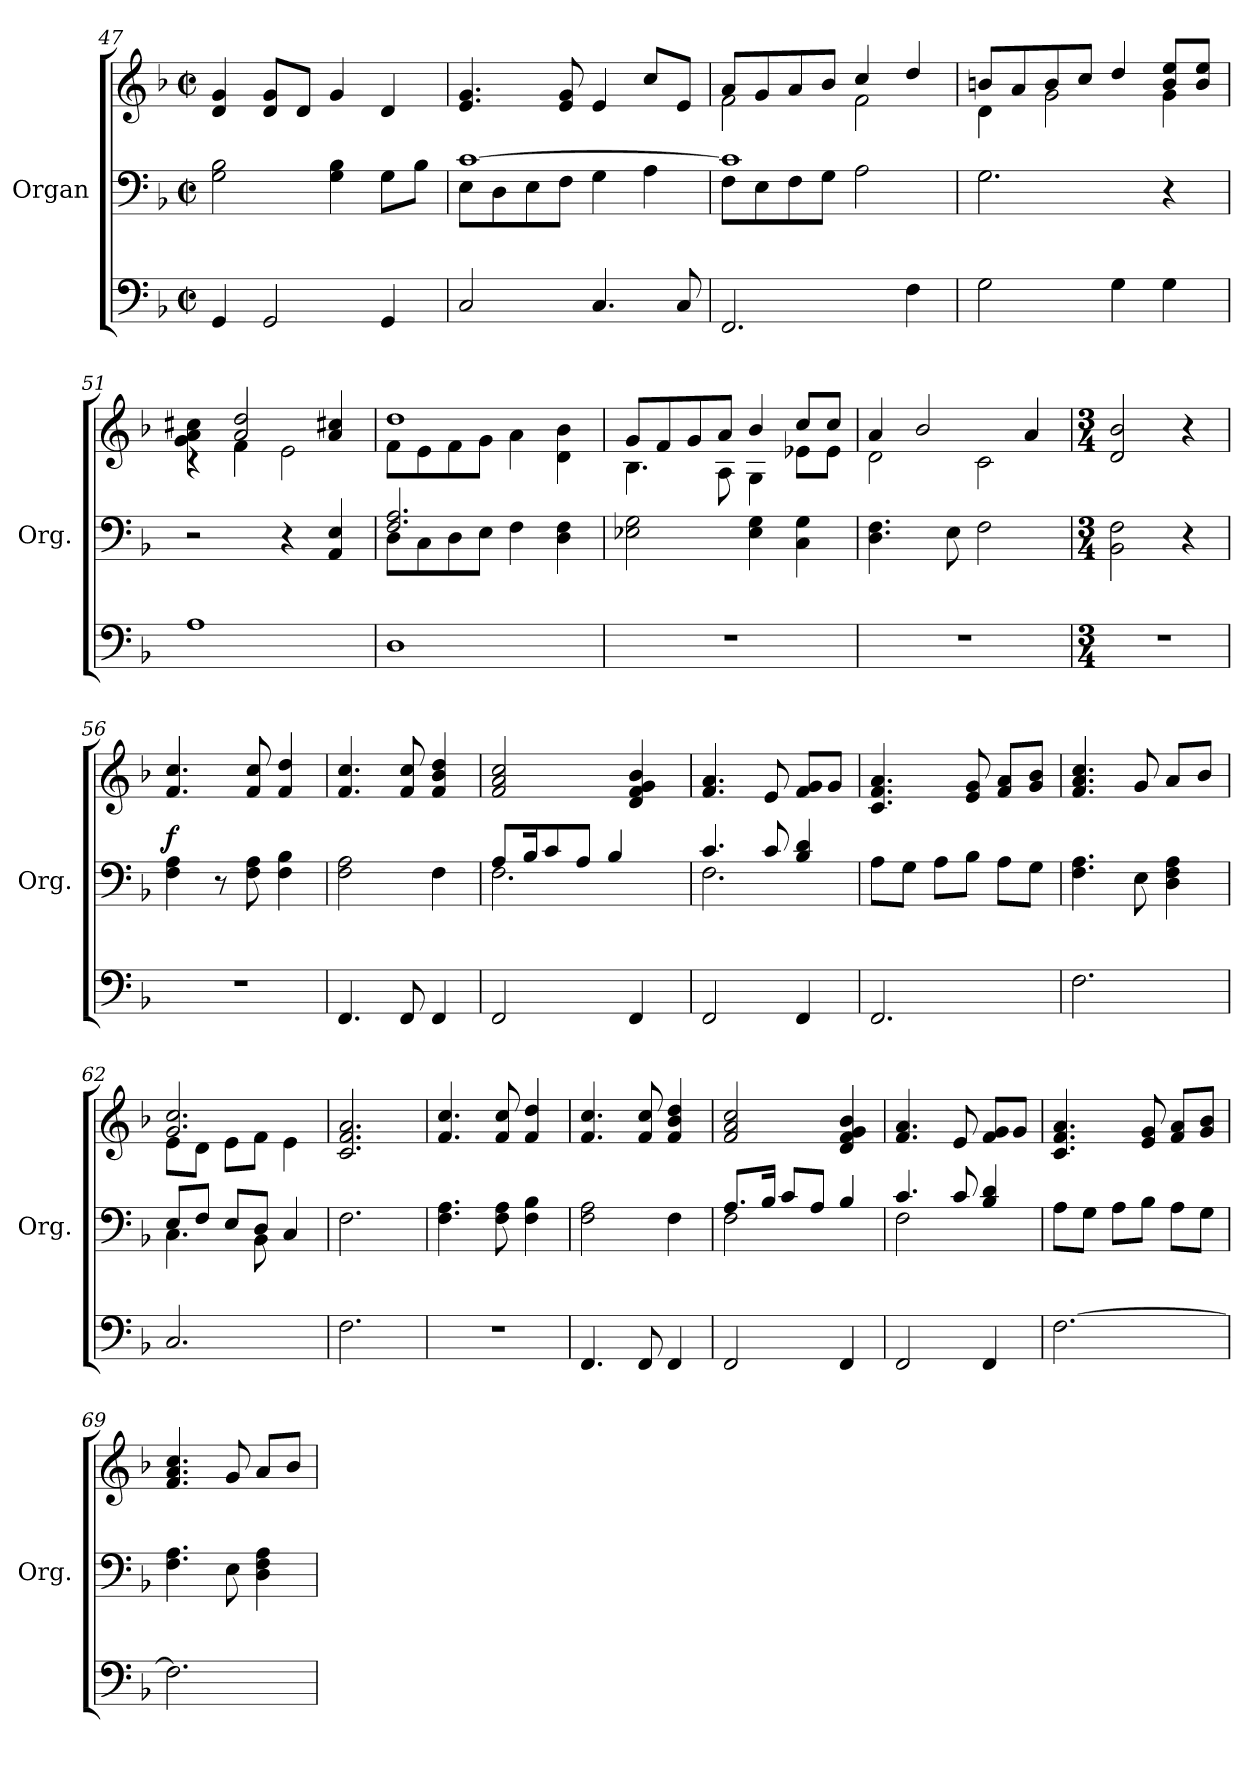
**kern	**kern	**kern	**dynam
*part2	*part1	*part1	*part1
*staff3	*staff2	*staff1	*staff1/2
*	*I"Organ	*	*
*	*I'Org.	*	*
*clefF4	*clefF4	*clefG2	*
*k[b-]	*k[b-]	*k[b-]	*
*F:	*F:	*F:	*
*M2/2	*M2/2	*M2/2	*
*met(c|)	*met(c|)	*met(c|)	*
=47	=47	=47	=47
4GG/	2G\ 2B-\	4d/ 4g/	.
2GG/	.	8d/ 8g/L	.
.	.	8d/J	.
.	4G\ 4B-\	4g/	.
4GG/	8G\L	4d/	.
.	8B-\J	.	.
=48	=48	=48	=48
*	*^	*	*
2C/	[>1c	8E\L	4.e/ 4.g/	.
.	.	8D\	.	.
.	.	8E\	.	.
.	.	8F\J	8e/ 8g/	.
4.C/	.	4G\	4e/	.
.	.	4A\	8cc/L	.
8C/	.	.	8e/J	.
=49	=49	=49	=49	=49
*	*	*	*^	*
2.FF/	1c]	8F\L	2f\	8a/L	.
.	.	8E\	.	8g/	.
.	.	8F\	.	8a/	.
.	.	8G\J	.	8b-/J	.
.	.	2A\	2f\	4cc/	.
4F\	.	.	.	4dd/	.
*	*v	*v	*	*	*
=50	=50	=50	=50	=50
2G\	2.G\	4d\	8bn/L	.
.	.	.	8a/	.
.	.	2g\	8b/	.
.	.	.	8cc/J	.
4G\	.	.	4dd/	.
4G\	4r	4g\	8b/ 8ee/L	.
.	.	.	8b/ 8ee/J	.
!!LO:LB:g=z	!!
=51	=51	=51	=51	=51
1A	2r	4g\ 4a\ 4cc#X\	4rc	.
.	.	4f\	2a/ 2dd/	.
.	4r	2e\	.	.
.	4AA/ 4E/	.	4a/ 4cc#X/	.
=52	=52	=52	=52	=52
*	*^	*	*	*
1D	8D\L	2.F/ 2.A/	1dd	8f\L	.
.	8C\	.	.	8e\	.
.	8D\	.	.	8f\	.
.	8E\J	.	.	8g\J	.
.	4F\	.	.	4a\	.
.	4D\ 4F\	4ryy	.	4d\ 4b-\	.
*	*v	*v	*	*	*
=53	=53	=53	=53	=53
1r	2E-X\ 2G\	4.B-\	8g/L	.
.	.	.	8f/	.
.	.	.	8g/	.
.	.	8A\	8a/J	.
.	4E-\ 4G\	4G\	4b-/	.
.	4C\ 4G\	8e-X\L	8cc/L	.
.	.	8e-\J	8cc/J	.
=54	=54	=54	=54	=54
1r	4.D\ 4.F\	2d\	4a/	.
.	.	.	2b-/	.
.	8E\	.	.	.
.	2F\	2c\	.	.
.	.	.	4a/	.
*	*	*v	*v	*
=55	=55	=55	=55
*M3/4	*M3/4	*M3/4	*
*MM189	*	*MM189	*
2.r	2BB-\ 2F\	2d/ 2b-/	.
.	4r	4r	.
!!LO:PB:g=z
=56	=56	=56	=56
!	!	!	!LO:DY:a=2
2.r	4F\ 4A\	4.f/ 4.cc/	f
.	8r	.	.
.	8F\ 8A\	8f/ 8cc/	.
.	4F\ 4B-\	4f/ 4dd/	.
=57	=57	=57	=57
4.FF/	2F\ 2A\	4.f/ 4.cc/	.
8FF/	.	8f/ 8cc/	.
4FF/	4F\	4f/ 4b-/ 4dd/	.
=58	=58	=58	=58
*	*^	*	*
2FF/	8A/L	2.F\	2f/ 2a/ 2cc/	.
.	16B-/k	.	.	.
.	8c/	.	.	.
.	8A/J	.	.	.
.	4B-/	.	.	.
4FF/	.	.	4d/ 4f/ 4g/ 4b-/	.
.	16ryy	.	.	.
=59	=59	=59	=59	=59
2FF/	4.c/	2.F\	4.f/ 4.a/	.
.	8c/	.	8e/	.
4FF/	4B-/ 4d/	.	8f/ 8g/L	.
.	.	.	8g/J	.
*	*v	*v	*	*
=60	=60	=60	=60
2.FF/	8A\L	4.c/ 4.f/ 4.a/	.
.	8G\J	.	.
.	8A\L	.	.
.	8B-\J	8e/ 8g/	.
.	8A\L	8f/ 8a/L	.
.	8G\J	8g/ 8b-/J	.
=61	=61	=61	=61
2.F\	4.F\ 4.A\	4.f/ 4.a/ 4.cc/	.
.	8E\	8g/	.
.	4D\ 4F\ 4A\	8a/L	.
.	.	8b-/J	.
!!LO:LB:g=z
=62	=62	=62	=62
*	*^	*^	*
2.C/	8E/L	4.C\	8e\L	2.g/ 2.cc/	.
.	8F/J	.	8d\J	.	.
.	8E/L	.	8e\L	.	.
.	8D/J	8BB-\	8f\J	.	.
.	4C/	4ryy	4e\	.	.
*	*v	*v	*	*	*
*	*	*v	*v	*
=63	=63	=63	=63
2.F\	2.F\	2.c/ 2.f/ 2.a/	.
=64	=64	=64	=64
2.r	4.F\ 4.A\	4.f/ 4.cc/	.
.	8F\ 8A\	8f/ 8cc/	.
.	4F\ 4B-\	4f/ 4dd/	.
=65	=65	=65	=65
4.FF/	2F\ 2A\	4.f/ 4.cc/	.
8FF/	.	8f/ 8cc/	.
4FF/	4F\	4f/ 4b-/ 4dd/	.
=66	=66	=66	=66
*	*^	*	*
2FF/	8.A/L	2F\	2f/ 2a/ 2cc/	.
.	16B-/Jk	.	.	.
.	8c/L	.	.	.
.	8A/J	.	.	.
4FF/	4B-/	4ryy	4d/ 4f/ 4g/ 4b-/	.
=67	=67	=67	=67	=67
2FF/	4.c/	2F\	4.f/ 4.a/	.
.	8c/	.	8e/	.
4FF/	4B-/ 4d/	4ryy	8f/ 8g/L	.
.	.	.	8g/J	.
*	*v	*v	*	*
!!LO:LB:g=z
=68	=68	=68	=68
[2.F\	8A\L	4.c/ 4.f/ 4.a/	.
.	8G\J	.	.
.	8A\L	.	.
.	8B-\J	8e/ 8g/	.
.	8A\L	8f/ 8a/L	.
.	8G\J	8g/ 8b-/J	.
=69	=69	=69	=69
2.F\]	4.F\ 4.A\	4.f/ 4.a/ 4.cc/	.
.	8E\	8g/	.
.	4D\ 4F\ 4A\	8a/L	.
.	.	8b-/J	.
=	=	=	=
*-	*-	*-	*-
